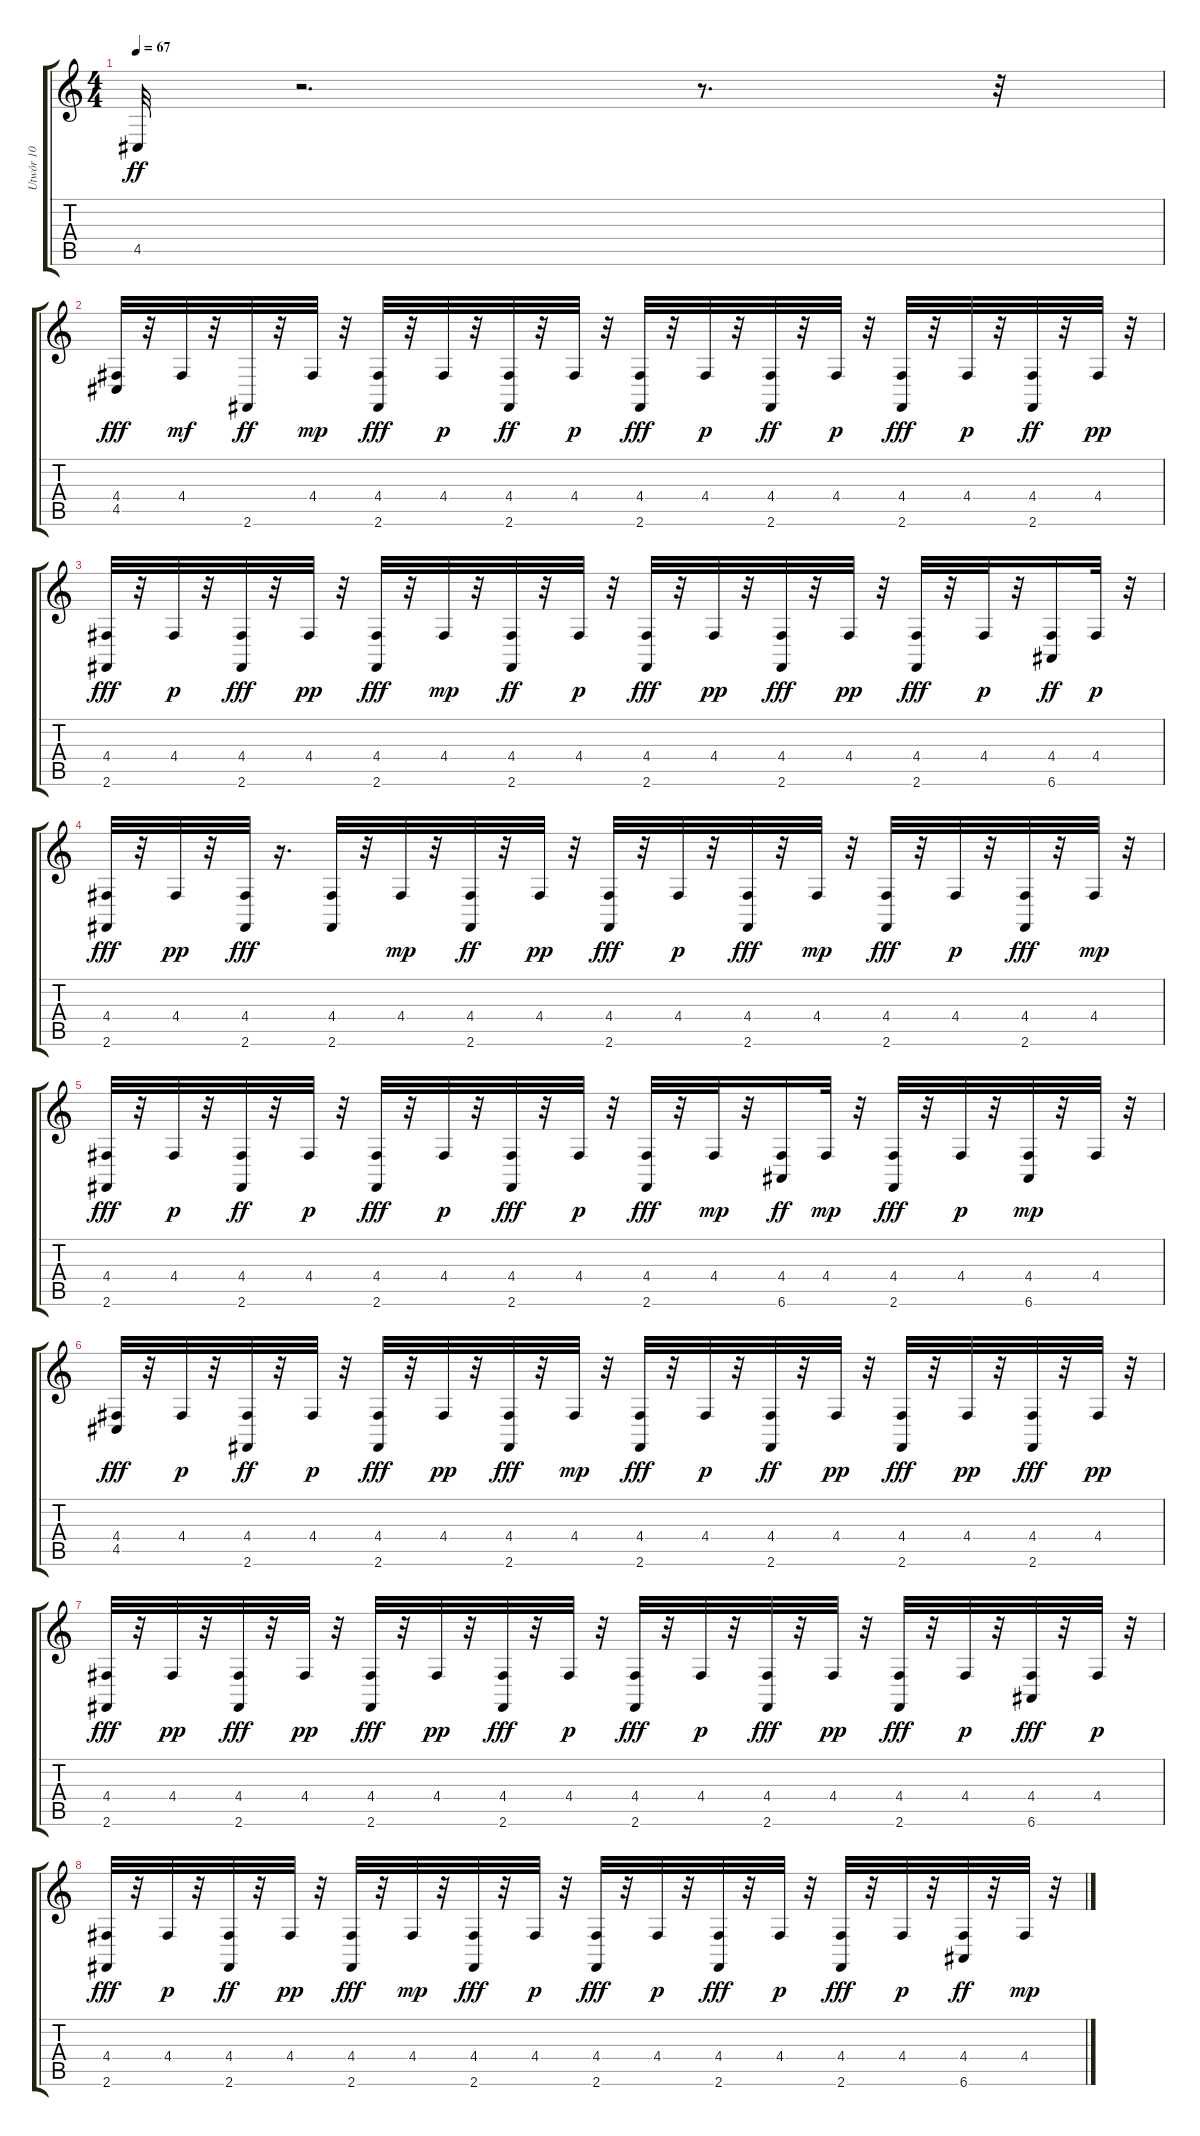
\track ("Utwór 10" "Utwór 10") {instrument acousticgrandpiano}
\staff {score tabs}
\tuning (E4 B3 G3 D3 A2 E2) {hide}
\ts (4 4)
\tempo 67
\clef g2
\ks c
4.5.32{dy ff} r.2{d} r.8{d} r.32 |
(4.4 4.5).32{dy fff} r.32 4.4.32{dy mf} r.32 2.6.32{dy ff} r.32 4.4.32{dy mp} r.32 (4.4 2.6).32{dy fff} r.32 4.4.32{dy p} r.32 (4.4 2.6).32{dy ff} r.32 4.4.32{dy p} r.32 (4.4 2.6).32{dy fff} r.32 4.4.32{dy p} r.32 (4.4 2.6).32{dy ff} r.32 4.4.32{dy p} r.32 (4.4 2.6).32{dy fff} r.32 4.4.32{dy p} r.32 (4.4 2.6).32{dy ff} r.32 4.4.32{dy pp} r.32 |
(4.4 2.6).32{dy fff} r.32 4.4.32{dy p} r.32 (4.4 2.6).32{dy fff} r.32 4.4.32{dy pp} r.32 (4.4 2.6).32{dy fff} r.32 4.4.32{dy mp} r.32 (4.4 2.6).32{dy ff} r.32 4.4.32{dy p} r.32 (4.4 2.6).32{dy fff} r.32 4.4.32{dy pp} r.32 (4.4 2.6).32{dy fff} r.32 4.4.32{dy pp} r.32 (4.4 2.6).32{dy fff} r.32 4.4.32{dy p} r.32 (4.4 6.6).16{dy ff} 4.4.32{dy p} r.32 |
(4.4 2.6).32{dy fff} r.32 4.4.32{dy pp} r.32 (4.4 2.6).32{dy fff} r.16{d} (4.4 2.6).32 r.32 4.4.32{dy mp} r.32 (4.4 2.6).32{dy ff} r.32 4.4.32{dy pp} r.32 (4.4 2.6).32{dy fff} r.32 4.4.32{dy p} r.32 (4.4 2.6).32{dy fff} r.32 4.4.32{dy mp} r.32 (4.4 2.6).32{dy fff} r.32 4.4.32{dy p} r.32 (4.4 2.6).32{dy fff} r.32 4.4.32{dy mp} r.32 |
(4.4 2.6).32{dy fff} r.32 4.4.32{dy p} r.32 (4.4 2.6).32{dy ff} r.32 4.4.32{dy p} r.32 (4.4 2.6).32{dy fff} r.32 4.4.32{dy p} r.32 (4.4 2.6).32{dy fff} r.32 4.4.32{dy p} r.32 (4.4 2.6).32{dy fff} r.32 4.4.32{dy mp} r.32 (4.4 6.6).16{dy ff} 4.4.32{dy mp} r.32 (4.4 2.6).32{dy fff} r.32 4.4.32{dy p} r.32 (4.4 6.6).32{dy mp} r.32 4.4.32 r.32 |
(4.4 4.5).32{dy fff} r.32 4.4.32{dy p} r.32 (4.4 2.6).32{dy ff} r.32 4.4.32{dy p} r.32 (4.4 2.6).32{dy fff} r.32 4.4.32{dy pp} r.32 (4.4 2.6).32{dy fff} r.32 4.4.32{dy mp} r.32 (4.4 2.6).32{dy fff} r.32 4.4.32{dy p} r.32 (4.4 2.6).32{dy ff} r.32 4.4.32{dy pp} r.32 (4.4 2.6).32{dy fff} r.32 4.4.32{dy pp} r.32 (4.4 2.6).32{dy fff} r.32 4.4.32{dy pp} r.32 |
(4.4 2.6).32{dy fff} r.32 4.4.32{dy pp} r.32 (4.4 2.6).32{dy fff} r.32 4.4.32{dy pp} r.32 (4.4 2.6).32{dy fff} r.32 4.4.32{dy pp} r.32 (4.4 2.6).32{dy fff} r.32 4.4.32{dy p} r.32 (4.4 2.6).32{dy fff} r.32 4.4.32{dy p} r.32 (4.4 2.6).32{dy fff} r.32 4.4.32{dy pp} r.32 (4.4 2.6).32{dy fff} r.32 4.4.32{dy p} r.32 (4.4 6.6).32{dy fff} r.32 4.4.32{dy p} r.32 |
(4.4 2.6).32{dy fff} r.32 4.4.32{dy p} r.32 (4.4 2.6).32{dy ff} r.32 4.4.32{dy pp} r.32 (4.4 2.6).32{dy fff} r.32 4.4.32{dy mp} r.32 (4.4 2.6).32{dy fff} r.32 4.4.32{dy p} r.32 (4.4 2.6).32{dy fff} r.32 4.4.32{dy p} r.32 (4.4 2.6).32{dy fff} r.32 4.4.32{dy p} r.32 (4.4 2.6).32{dy fff} r.32 4.4.32{dy p} r.32 (4.4 6.6).32{dy ff} r.32 4.4.32{dy mp} r.32
